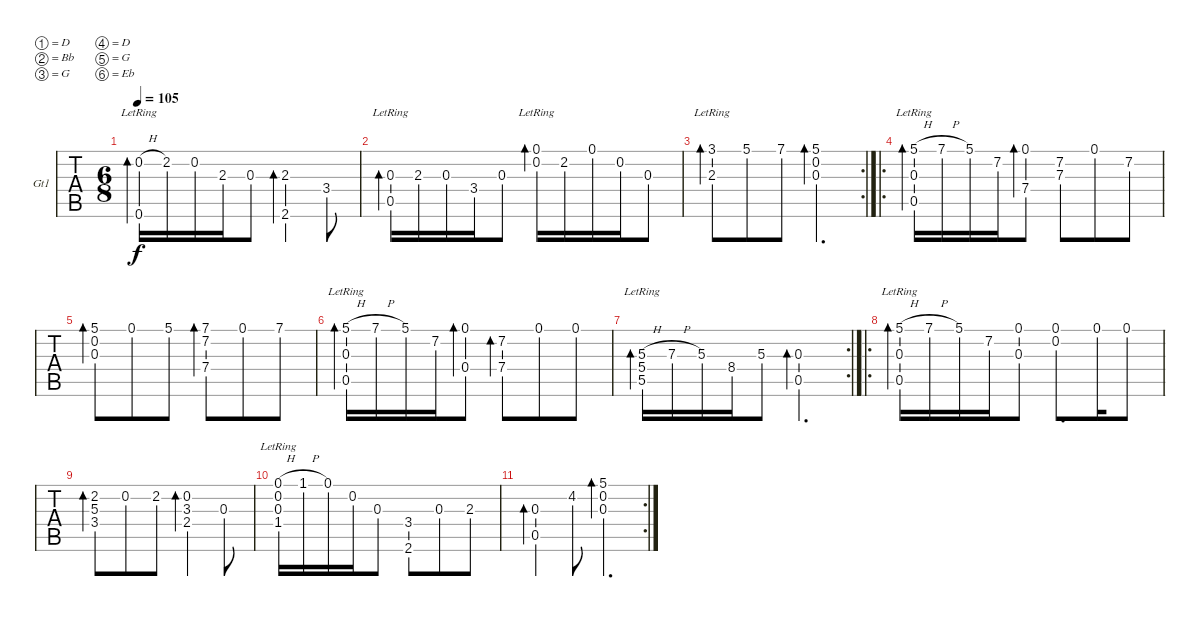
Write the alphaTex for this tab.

\bracketExtendMode groupsimilarinstruments
\firstSystemTrackNameOrientation horizontal
\otherSystemsTrackNameOrientation horizontal
\track ("Guitar I" "Gt1") {instrument acousticguitarnylon}
\staff {tabs}
\tuning (D4 Bb3 G3 D3 G2 Eb2)
\ts (6 8)
\tempo 105
\clef g2
\ks bb
(0.2{h} 0.6{lr}).16{bd 60 dy f} 2.2.16 0.2.16 2.3.16 0.3.8 (2.3 2.6).4{bd 60} 3.4.8 |
(0.3 0.5{lr}).16{bd 60} 2.3.16 0.3.16 3.4.16 0.3.8 (0.2 0.1{lr}).16{bd 60} 2.2.16 0.1.16 0.2.16 0.3.8 |
\rc 2
(3.1 2.3{lr}).8{bd 59} 5.1.8 7.1.8 (5.1 0.3 0.2).4{d bd 80} |
\ro
(5.1{h} 0.5{lr} 0.3{lr}).16{bd 79} 7.1{h}.16 5.1.16 7.2.16 (0.1 7.4).8{bd 79} (7.2 7.3).8 0.1.8 7.2.8 |
(0.2 5.1 0.3).8{bd 79} 0.1.8 5.1.8 (7.2 7.4 7.1).8{bd 79} 0.1.8 7.1.8 |
(5.1{h} 0.5{lr} 0.3{lr}).16{bd 78} 7.1{h}.16 5.1.16 7.2.16 (0.1 0.4).8{bd 77} (7.2 7.4).8{bd 70} 0.1.8 0.1.8 |
\rc 2
(5.3{h} 5.5{lr} 5.4{lr}).16{bd 75} 7.3{h}.16 5.3.16 8.4.16 5.3.8 (0.3 0.5).4{d bd 73} |
\ro
(5.1{h} 0.5{lr} 0.3{lr}).16{bd 72} 7.1{h}.16 5.1.16 7.2.16 (0.1 0.3).8 (0.2 0.1).8{d} 0.1.16 0.1.8 |
(2.2 3.4 5.3).8{bd 72} 0.2.8 2.2.8 (0.2 2.4 3.3).4{bd 72} 0.3.8 |
(0.2{lr} 1.4{lr} 0.3{lr} 0.1{h}).16 1.1{h}.16 0.1.16 0.2.16 0.3.8 (3.4 2.6).8 0.3.8 2.3.8 |
\rc 2
(0.3 0.5).4{bd 72} 4.2.8 (5.1 0.3 0.2).4{d bd 71}
